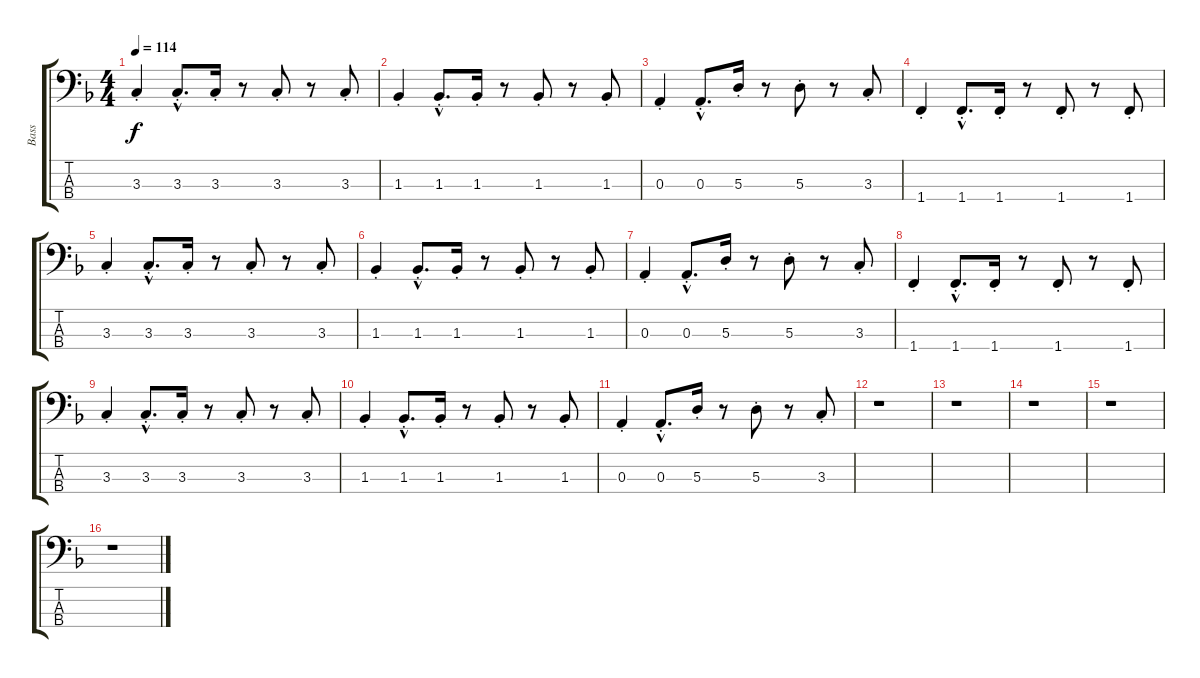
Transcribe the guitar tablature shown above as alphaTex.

\track ("Bass" "Bass") {instrument fretlessbass}
\staff {score tabs}
\tuning (G2 D2 A1 E1) {hide}
\ts (4 4)
\tempo 114
\clef f4
\ks f
3.3{st}.4{dy f} 3.3{hac st}.8{d} 3.3{st}.16 r.8 3.3{st}.8 r.8 3.3{st}.8 |
1.3{st}.4 1.3{hac st}.8{d} 1.3{st}.16 r.8 1.3{st}.8 r.8 1.3{st}.8 |
0.3{st}.4 0.3{hac st}.8{d} 5.3{st}.16 r.8 5.3{st}.8 r.8 3.3{st}.8 |
1.4{st}.4 1.4{hac st}.8{d} 1.4{st}.16 r.8 1.4{st}.8 r.8 1.4{st}.8 |
3.3{st}.4 3.3{hac st}.8{d} 3.3{st}.16 r.8 3.3{st}.8 r.8 3.3{st}.8 |
1.3{st}.4 1.3{hac st}.8{d} 1.3{st}.16 r.8 1.3{st}.8 r.8 1.3{st}.8 |
0.3{st}.4 0.3{hac st}.8{d} 5.3{st}.16 r.8 5.3{st}.8 r.8 3.3{st}.8 |
1.4{st}.4 1.4{hac st}.8{d} 1.4{st}.16 r.8 1.4{st}.8 r.8 1.4{st}.8 |
3.3{st}.4 3.3{hac st}.8{d} 3.3{st}.16 r.8 3.3{st}.8 r.8 3.3{st}.8 |
1.3{st}.4 1.3{hac st}.8{d} 1.3{st}.16 r.8 1.3{st}.8 r.8 1.3{st}.8 |
0.3{st}.4 0.3{hac st}.8{d} 5.3{st}.16 r.8 5.3{st}.8 r.8 3.3{st}.8 |
r.1 |
r.1 |
r.1 |
r.1 |
r.1
